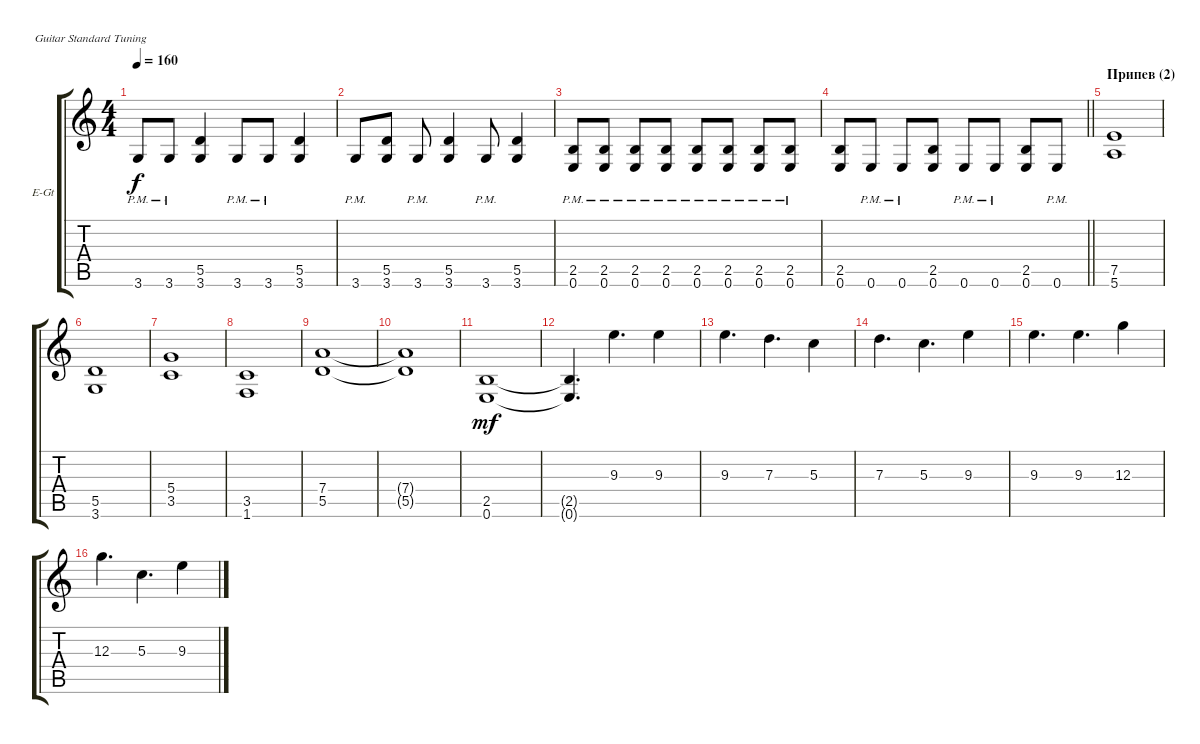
\bracketExtendMode groupsimilarinstruments
\firstSystemTrackNameOrientation horizontal
\otherSystemsTrackNameOrientation horizontal
\track ("Guitar(2)" "E-Gt") {instrument overdrivenguitar}
\staff {score tabs}
\tuning (E4 B3 G3 D3 A2 E2)
\ts (4 4)
\tempo 160
\clef g2
\ks c
3.6{pm}.8{dy f} 3.6{pm}.8 (5.5 3.6).4 3.6{pm}.8 3.6{pm}.8 (5.5 3.6).4 |
3.6{pm}.8 (5.5 3.6).8 3.6{pm}.8 (5.5 3.6).4 3.6{pm}.8 (5.5 3.6).4 |
(2.5{pm} 0.6{pm}).8 (2.5{pm} 0.6{pm}).8 (2.5{pm} 0.6{pm}).8 (2.5{pm} 0.6{pm}).8 (2.5{pm} 0.6{pm}).8 (2.5{pm} 0.6{pm}).8 (2.5{pm} 0.6{pm}).8 (2.5{pm} 0.6{pm}).8 |
\barLineRight lightlight
(2.5 0.6).8 0.6{pm}.8 0.6{pm}.8 (2.5 0.6).8 0.6{pm}.8 0.6{pm}.8 (2.5 0.6).8 0.6{pm}.8 |
\section ("" "Припев (2)")
(7.5 5.6).1 |
(5.5 3.6).1 |
(5.4 3.5).1 |
(3.5 1.6).1 |
(7.4 5.5).1 |
(7.4{t} 5.5{t}).1 |
(0.6 2.5).1{dy mf} |
(0.6{t} 2.5{t}).4{d} 9.3.4{d} 9.3.4 |
9.3.4{d} 7.3.4{d} 5.3.4 |
7.3.4{d} 5.3.4{d} 9.3.4 |
9.3.4{d} 9.3.4{d} 12.3.4 |
12.3.4{d} 5.3.4{d} 9.3.4
